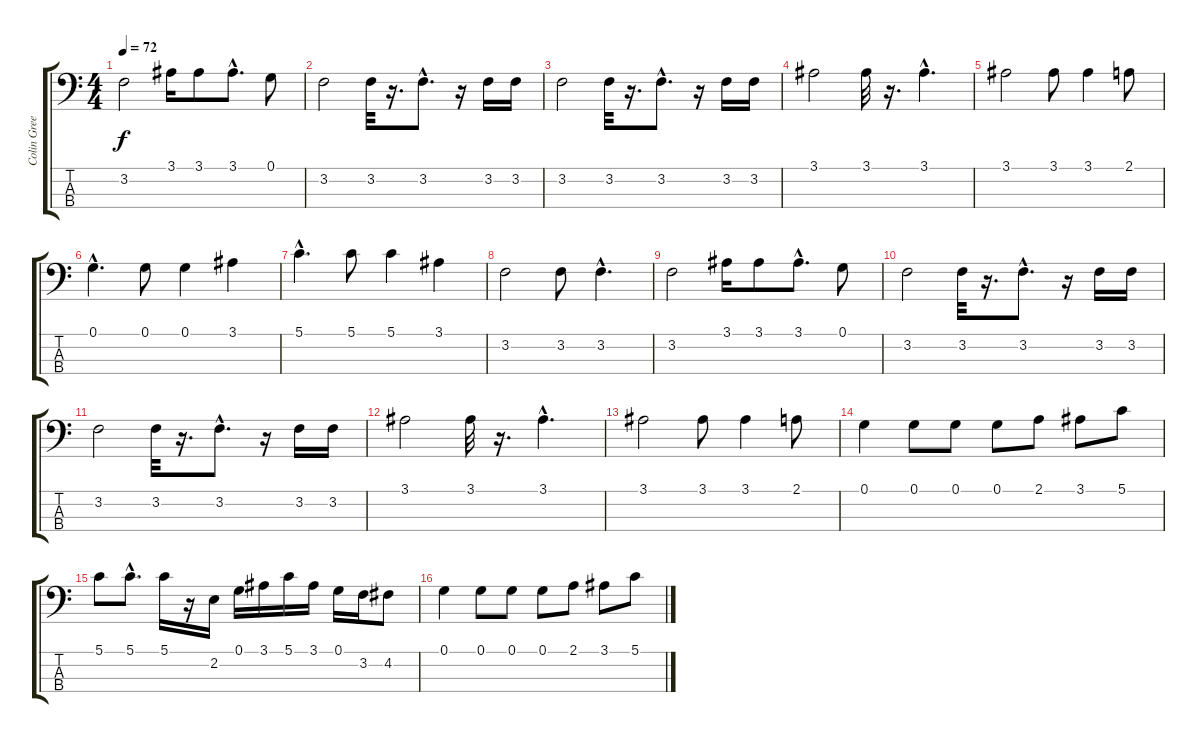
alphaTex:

\track ("Colin Greenwood- Bass" "Colin Gree") {instrument acousticbass}
\staff {score tabs}
\tuning (G2 D2 A1 E1) {hide}
\ts (4 4)
\tempo 72
\clef f4
\ks c
3.2.2{dy f} 3.1.16 3.1.8 3.1{hac}.8{d} 0.1.8 |
3.2.2 3.2.32 r.16{d} 3.2{hac}.8{d} r.16 3.2.16 3.2.16 |
3.2.2 3.2.32 r.16{d} 3.2{hac}.8{d} r.16 3.2.16 3.2.16 |
3.1.2 3.1.32 r.16{d} 3.1{hac}.4{d} |
3.1.2 3.1.8 3.1.4 2.1.8 |
0.1{hac}.4{d} 0.1.8 0.1.4 3.1.4 |
5.1{hac}.4{d} 5.1.8 5.1.4 3.1.4 |
3.2.2 3.2.8 3.2{hac}.4{d} |
3.2.2 3.1.16 3.1.8 3.1{hac}.8{d} 0.1.8 |
3.2.2 3.2.32 r.16{d} 3.2{hac}.8{d} r.16 3.2.16 3.2.16 |
3.2.2 3.2.32 r.16{d} 3.2{hac}.8{d} r.16 3.2.16 3.2.16 |
3.1.2 3.1.32 r.16{d} 3.1{hac}.4{d} |
3.1.2 3.1.8 3.1.4 2.1.8 |
0.1.4 0.1.8 0.1.8 0.1.8 2.1.8 3.1.8 5.1.8 |
5.1.8 5.1{hac}.8{d} 5.1.16 r.16 2.2.16 0.1.16 3.1.16 5.1.16 3.1.16 0.1.16 3.2.16 4.2.8 |
0.1.4 0.1.8 0.1.8 0.1.8 2.1.8 3.1.8 5.1.8
